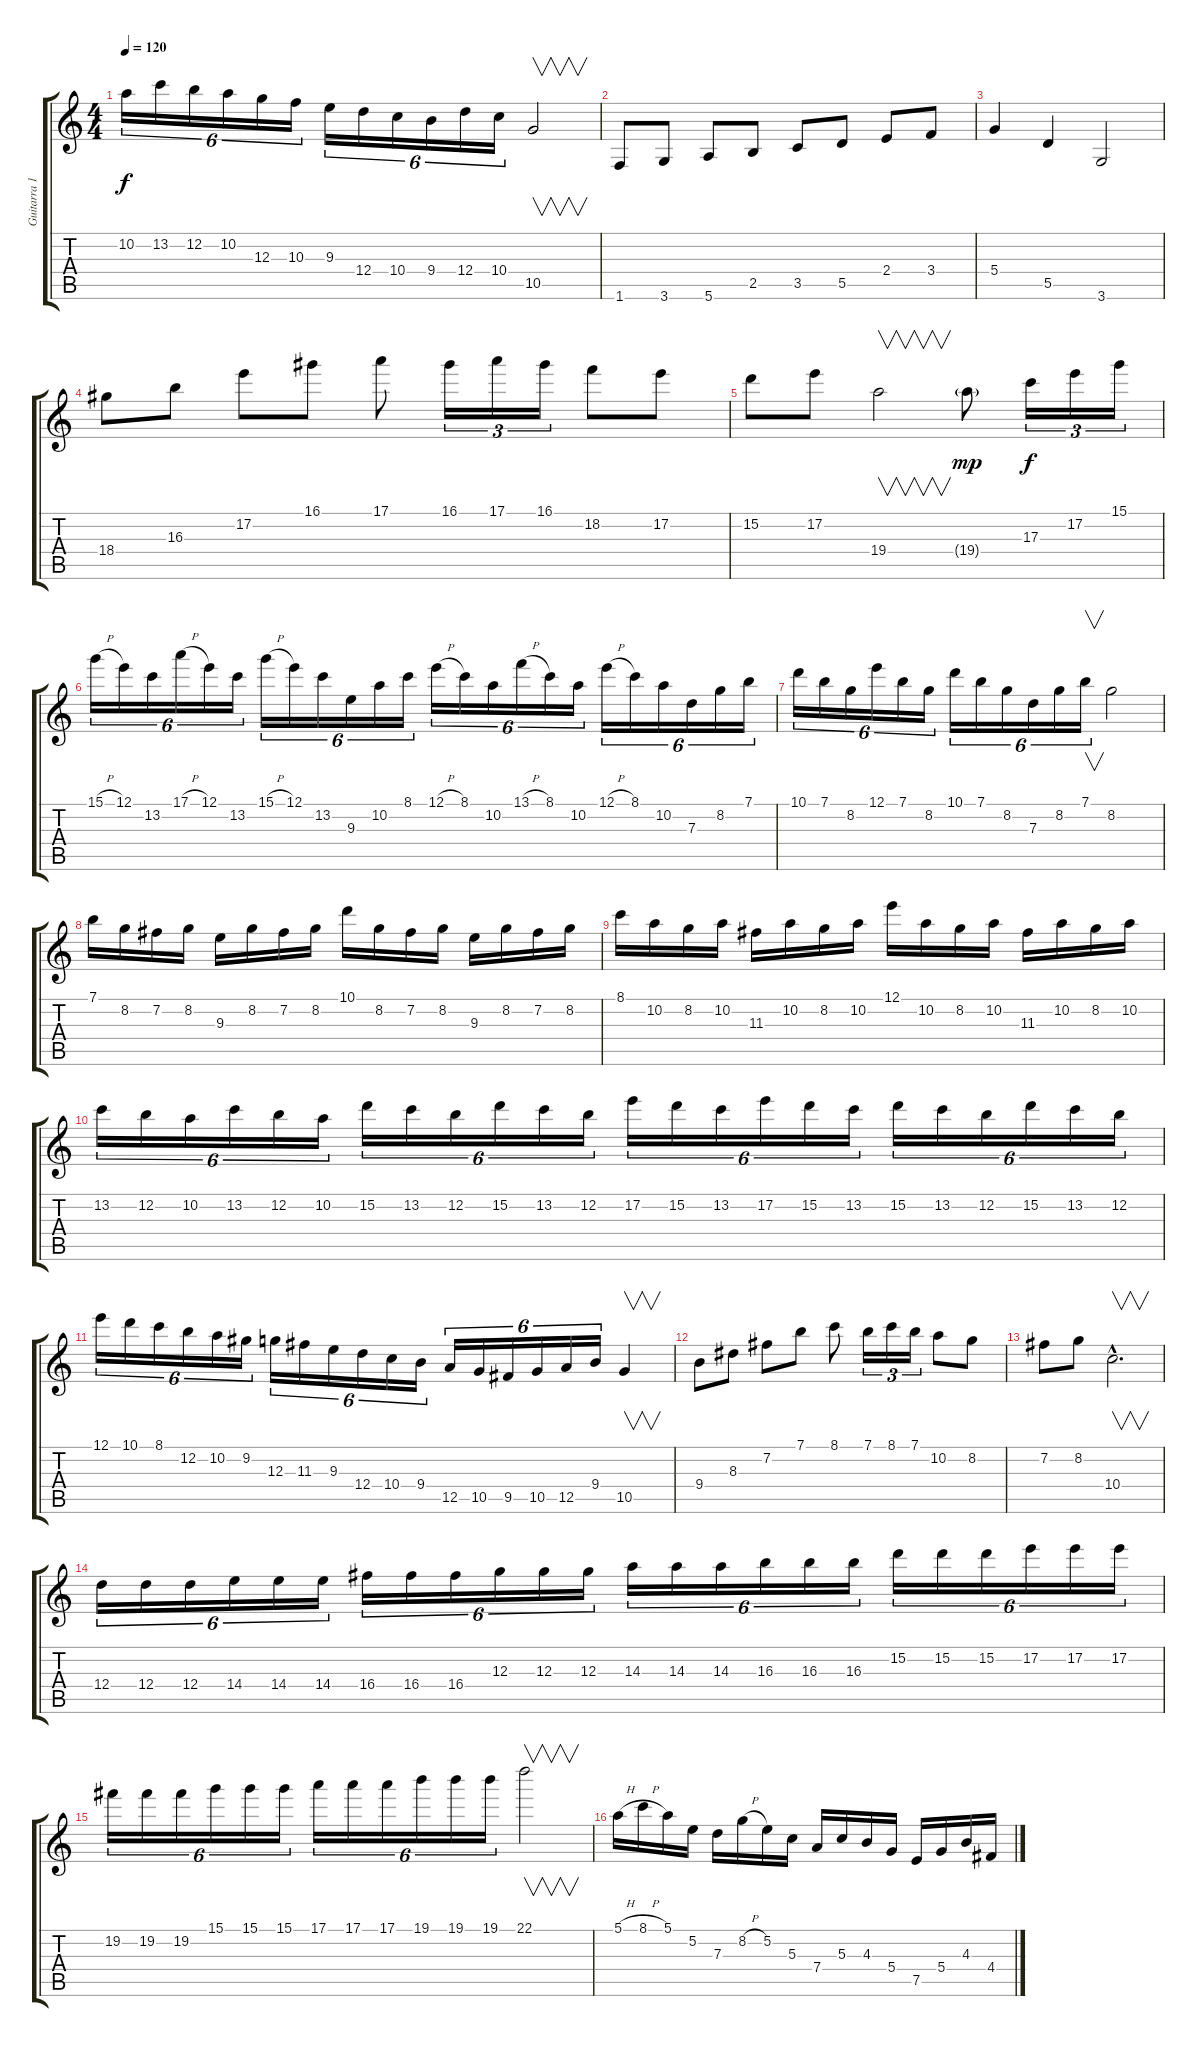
\track ("Guitarra 1" "Guitarra 1") {instrument overdrivenguitar}
\staff {score tabs}
\tuning (E4 B3 G3 D3 A2 E2) {hide}
\ts (4 4)
\tempo 120
\clef g2
\ks c
10.2.16{tu (6 4) dy f} 13.2.16{tu (6 4)} 12.2.16{tu (6 4)} 10.2.16{tu (6 4)} 12.3.16{tu (6 4)} 10.3.16{tu (6 4)} 9.3.16{tu (6 4)} 12.4.16{tu (6 4)} 10.4.16{tu (6 4)} 9.4.16{tu (6 4)} 12.4.16{tu (6 4)} 10.4.16{tu (6 4)} 10.5.2{v} |
1.6.8 3.6.8 5.6.8 2.5.8 3.5.8 5.5.8 2.4.8 3.4.8 |
5.4.4 5.5.4 3.6.2 |
18.4.8 16.3.8 17.2.8 16.1.8 17.1.8 16.1.16{tu (3 2)} 17.1.16{tu (3 2)} 16.1.16{tu (3 2)} 18.2.8 17.2.8 |
15.2.8 17.2.8 19.4.2{v} 19.4{g}.8{dy mp} 17.3.16{tu (3 2) dy f} 17.2.16{tu (3 2)} 15.1.16{tu (3 2)} |
15.1{h}.16{tu (6 4)} 12.1.16{tu (6 4)} 13.2.16{tu (6 4)} 17.1{h}.16{tu (6 4)} 12.1.16{tu (6 4)} 13.2.16{tu (6 4)} 15.1{h}.16{tu (6 4)} 12.1.16{tu (6 4)} 13.2.16{tu (6 4)} 9.3.16{tu (6 4)} 10.2.16{tu (6 4)} 8.1.16{tu (6 4)} 12.1{h}.16{tu (6 4)} 8.1.16{tu (6 4)} 10.2.16{tu (6 4)} 13.1{h}.16{tu (6 4)} 8.1.16{tu (6 4)} 10.2.16{tu (6 4)} 12.1{h}.16{tu (6 4)} 8.1.16{tu (6 4)} 10.2.16{tu (6 4)} 7.3.16{tu (6 4)} 8.2.16{tu (6 4)} 7.1.16{tu (6 4)} |
10.1.16{tu (6 4)} 7.1.16{tu (6 4)} 8.2.16{tu (6 4)} 12.1.16{tu (6 4)} 7.1.16{tu (6 4)} 8.2.16{tu (6 4)} 10.1.16{tu (6 4)} 7.1.16{tu (6 4)} 8.2.16{tu (6 4)} 7.3.16{tu (6 4)} 8.2.16{tu (6 4)} 7.1.16{v tu (6 4)} 8.2.2 |
7.1.16 8.2.16 7.2.16 8.2.16 9.3.16 8.2.16 7.2.16 8.2.16 10.1.16 8.2.16 7.2.16 8.2.16 9.3.16 8.2.16 7.2.16 8.2.16 |
8.1.16 10.2.16 8.2.16 10.2.16 11.3.16 10.2.16 8.2.16 10.2.16 12.1.16 10.2.16 8.2.16 10.2.16 11.3.16 10.2.16 8.2.16 10.2.16 |
13.2.16{tu (6 4)} 12.2.16{tu (6 4)} 10.2.16{tu (6 4)} 13.2.16{tu (6 4)} 12.2.16{tu (6 4)} 10.2.16{tu (6 4)} 15.2.16{tu (6 4)} 13.2.16{tu (6 4)} 12.2.16{tu (6 4)} 15.2.16{tu (6 4)} 13.2.16{tu (6 4)} 12.2.16{tu (6 4)} 17.2.16{tu (6 4)} 15.2.16{tu (6 4)} 13.2.16{tu (6 4)} 17.2.16{tu (6 4)} 15.2.16{tu (6 4)} 13.2.16{tu (6 4)} 15.2.16{tu (6 4)} 13.2.16{tu (6 4)} 12.2.16{tu (6 4)} 15.2.16{tu (6 4)} 13.2.16{tu (6 4)} 12.2.16{tu (6 4)} |
12.1.16{tu (6 4)} 10.1.16{tu (6 4)} 8.1.16{tu (6 4)} 12.2.16{tu (6 4)} 10.2.16{tu (6 4)} 9.2.16{tu (6 4)} 12.3.16{tu (6 4)} 11.3.16{tu (6 4)} 9.3.16{tu (6 4)} 12.4.16{tu (6 4)} 10.4.16{tu (6 4)} 9.4.16{tu (6 4)} 12.5.16{tu (6 4)} 10.5.16{tu (6 4)} 9.5.16{tu (6 4)} 10.5.16{tu (6 4)} 12.5.16{tu (6 4)} 9.4.16{tu (6 4)} 10.5.4{v} |
9.4.8 8.3.8 7.2.8 7.1.8 8.1.8 7.1.16{tu (3 2)} 8.1.16{tu (3 2)} 7.1.16{tu (3 2)} 10.2.8 8.2.8 |
7.2.8 8.2.8 10.4{hac}.2{v d} |
12.4.16{tu (6 4)} 12.4.16{tu (6 4)} 12.4.16{tu (6 4)} 14.4.16{tu (6 4)} 14.4.16{tu (6 4)} 14.4.16{tu (6 4)} 16.4.16{tu (6 4)} 16.4.16{tu (6 4)} 16.4.16{tu (6 4)} 12.3.16{tu (6 4)} 12.3.16{tu (6 4)} 12.3.16{tu (6 4)} 14.3.16{tu (6 4)} 14.3.16{tu (6 4)} 14.3.16{tu (6 4)} 16.3.16{tu (6 4)} 16.3.16{tu (6 4)} 16.3.16{tu (6 4)} 15.2.16{tu (6 4)} 15.2.16{tu (6 4)} 15.2.16{tu (6 4)} 17.2.16{tu (6 4)} 17.2.16{tu (6 4)} 17.2.16{tu (6 4)} |
19.2.16{tu (6 4)} 19.2.16{tu (6 4)} 19.2.16{tu (6 4)} 15.1.16{tu (6 4)} 15.1.16{tu (6 4)} 15.1.16{tu (6 4)} 17.1.16{tu (6 4)} 17.1.16{tu (6 4)} 17.1.16{tu (6 4)} 19.1.16{tu (6 4)} 19.1.16{tu (6 4)} 19.1.16{tu (6 4)} 22.1.2{v} |
5.1{h}.16 8.1{h}.16 5.1.16 5.2.16 7.3.16 8.2{h}.16 5.2.16 5.3.16 7.4.16 5.3.16 4.3.16 5.4.16 7.5.16 5.4.16 4.3.16 4.4{ss}.16
